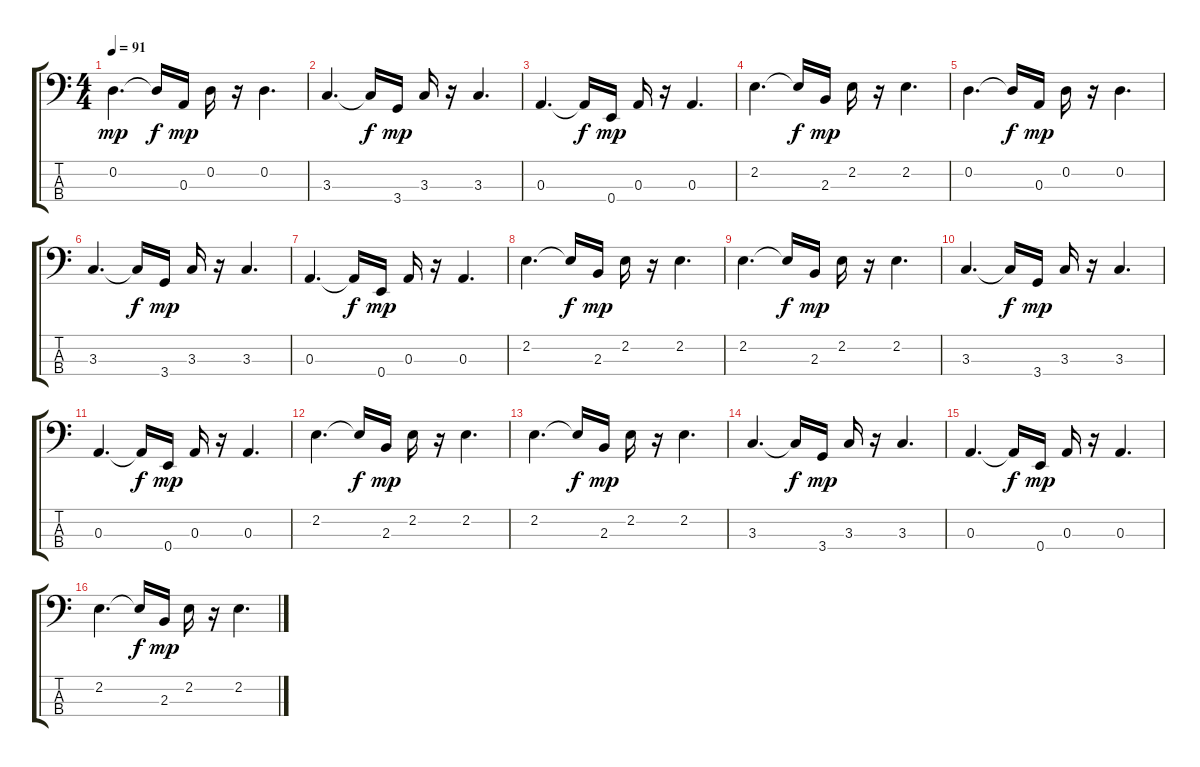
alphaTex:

\track "" {instrument fretlessbass}
\staff {score tabs}
\tuning (G2 D2 A1 E1) {hide}
\ts (4 4)
\tempo 91
\clef f4
\ks c
0.2.4{d dy mp} 0.2{t}.16{dy f} 0.3.16{dy mp} 0.2.16 r.16 0.2.4{d} |
3.3.4{d} 3.3{t}.16{dy f} 3.4.16{dy mp} 3.3.16 r.16 3.3.4{d} |
0.3.4{d} 0.3{t}.16{dy f} 0.4.16{dy mp} 0.3.16 r.16 0.3.4{d} |
2.2.4{d} 2.2{t}.16{dy f} 2.3.16{dy mp} 2.2.16 r.16 2.2.4{d} |
0.2.4{d} 0.2{t}.16{dy f} 0.3.16{dy mp} 0.2.16 r.16 0.2.4{d} |
3.3.4{d} 3.3{t}.16{dy f} 3.4.16{dy mp volume 14} 3.3.16{volume 13} r.16 3.3.4{d volume 13} |
0.3.4{d volume 13} 0.3{t}.16{dy f} 0.4.16{dy mp volume 13} 0.3.16{volume 12} r.16 0.3.4{d volume 12} |
2.2.4{d volume 12} 2.2{t}.16{dy f} 2.3.16{dy mp volume 12} 2.2.16{volume 12} r.16 2.2.4{d volume 12} |
2.2.4{d volume 11} 2.2{t}.16{dy f} 2.3.16{dy mp volume 11} 2.2.16{volume 11} r.16 2.2.4{d} |
3.3.4{d volume 10} 3.3{t}.16{dy f} 3.4.16{dy mp volume 10} 3.3.16 r.16 3.3.4{d volume 10} |
0.3.4{d volume 10} 0.3{t}.16{dy f} 0.4.16{dy mp volume 9} 0.3.16 r.16 0.3.4{d volume 9} |
2.2.4{d volume 9} 2.2{t}.16{dy f} 2.3.16{dy mp volume 8} 2.2.16 r.16 2.2.4{d volume 8} |
2.2.4{d volume 8} 2.2{t}.16{dy f} 2.3.16{dy mp volume 7} 2.2.16 r.16 2.2.4{d volume 7} |
3.3.4{d volume 7} 3.3{t}.16{dy f} 3.4.16{dy mp volume 7} 3.3.16{volume 6} r.16 3.3.4{d volume 6} |
0.3.4{d volume 6} 0.3{t}.16{dy f} 0.4.16{dy mp volume 6} 0.3.16{volume 6} r.16 0.3.4{d volume 6} |
2.2.4{d volume 5} 2.2{t}.16{dy f} 2.3.16{dy mp volume 5} 2.2.16{volume 5} r.16 2.2.4{d volume 5}
